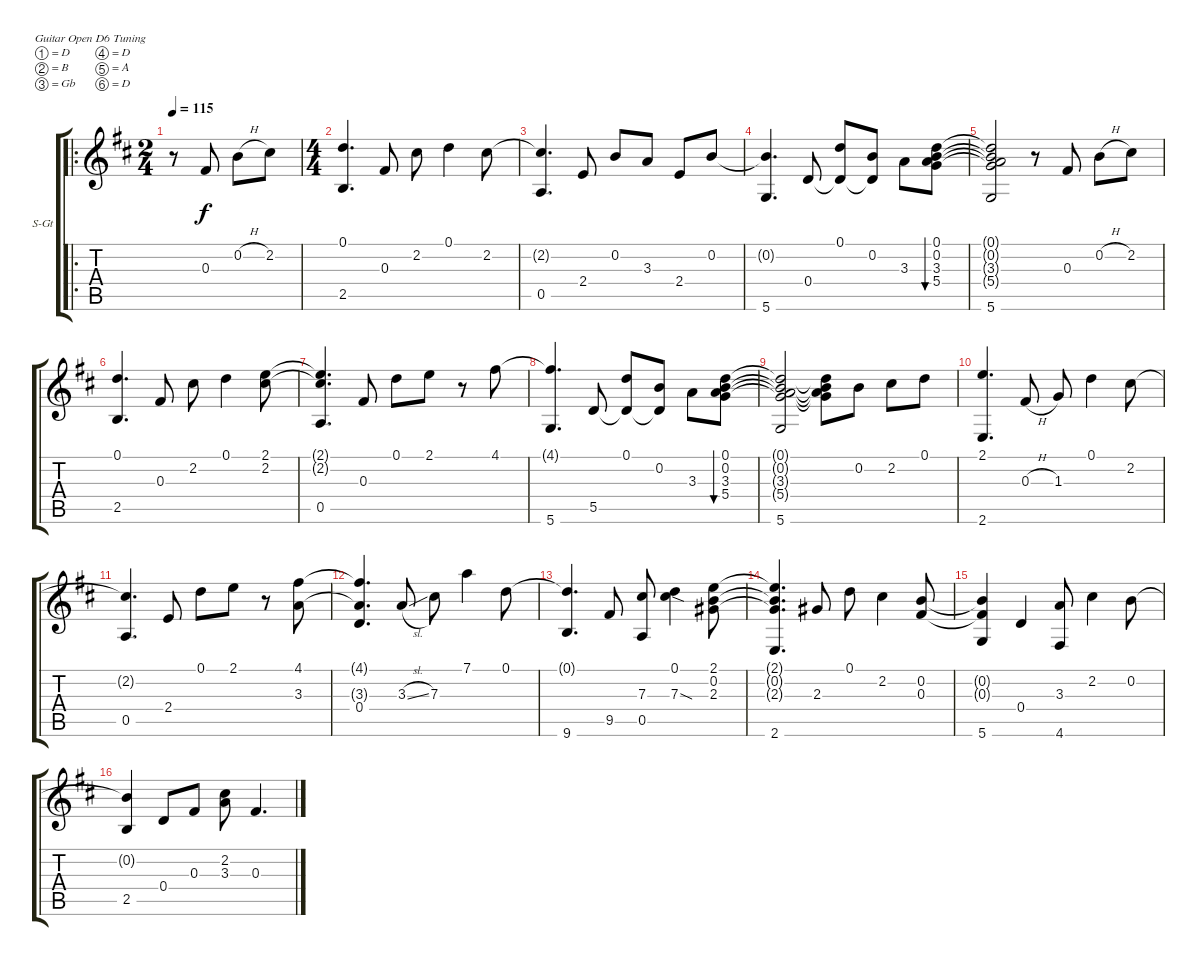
\bracketExtendMode groupsimilarinstruments
\firstSystemTrackNameOrientation horizontal
\otherSystemsTrackNameOrientation horizontal
\track ("Òô¹ì 1" "S-Gt") {instrument acousticguitarsteel}
\staff {score tabs}
\tuning (D4 B3 Gb3 D3 A2 D2)
\ro
\ts (2 4)
\beaming (8 2 2)
\tempo 115
\clef g2
\ks d
r.8{dy f instrument acousticguitarsteel} 0.3.8 0.2{h}.8 2.2.8 |
\ts (4 4)
\beaming (8 2 2 2 2)
(0.1 2.5).4{d} 0.3.8 2.2.8 0.1.4 2.2.8 |
(2.2{t} 0.5).4{d} 2.4.8 0.2.8 3.3.8 2.4.8 0.2.8 |
(0.2{t} 5.6).4{d} 0.4.8 (0.1 0.4{t}).8 (0.2 0.4{t}).8 3.3.8 (0.1 0.2 3.3 5.4).8{bu 221} |
(0.1{t} 0.2{t} 3.3{t} 5.4{t} 5.6).2 r.8 0.3.8 0.2{h}.8 2.2.8 |
(0.1 2.5).4{d} 0.3.8 2.2.8 0.1.4 (2.1 2.2).8 |
(2.1{t} 2.2{t} 0.5).4{d} 0.3.8 0.1.8 2.1.8 r.8 4.1.8 |
(4.1{t} 5.6).4{d} 5.5.8 (0.1 5.5{t}).8 (0.2 5.5{t}).8 3.3.8 (0.1 0.2 3.3 5.4).8{bu 220} |
(0.1{t} 0.2{t} 3.3{t} 5.4{t} 5.6).2 (0.1{t} 0.2{t} 3.3{t} 5.4{t}).8 0.2.8 2.2.8 0.1.8 |
(2.1 2.6).4{d} 0.3{h}.8 1.3.8 0.1.4 2.2.8 |
(2.2{t} 0.5).4{d} 2.4.8 0.1.8 2.1.8 r.8 (4.1 3.3).8 |
(4.1{t} 3.3{t} 0.4).4{d} 3.3{sl}.8 7.3.8 7.1.4 0.1.8 |
(0.1{t} 9.6).4{d} 9.5.8 (7.3 0.5).8 (0.1 7.3{sod}).4 (2.1 0.2 2.3).8 |
(2.1{t} 0.2{t} 2.3{t} 2.6).4{d} 2.3.8 0.1.8 2.2.4 (0.2 0.3).8 |
(0.2{t} 0.3{t} 5.6).4 0.4.4 (3.3 4.6).8 2.2.4 0.2.8 |
(0.2{t} 2.5).4 0.4.8 0.3.8 (2.2 3.3).8 0.3.4{d}
